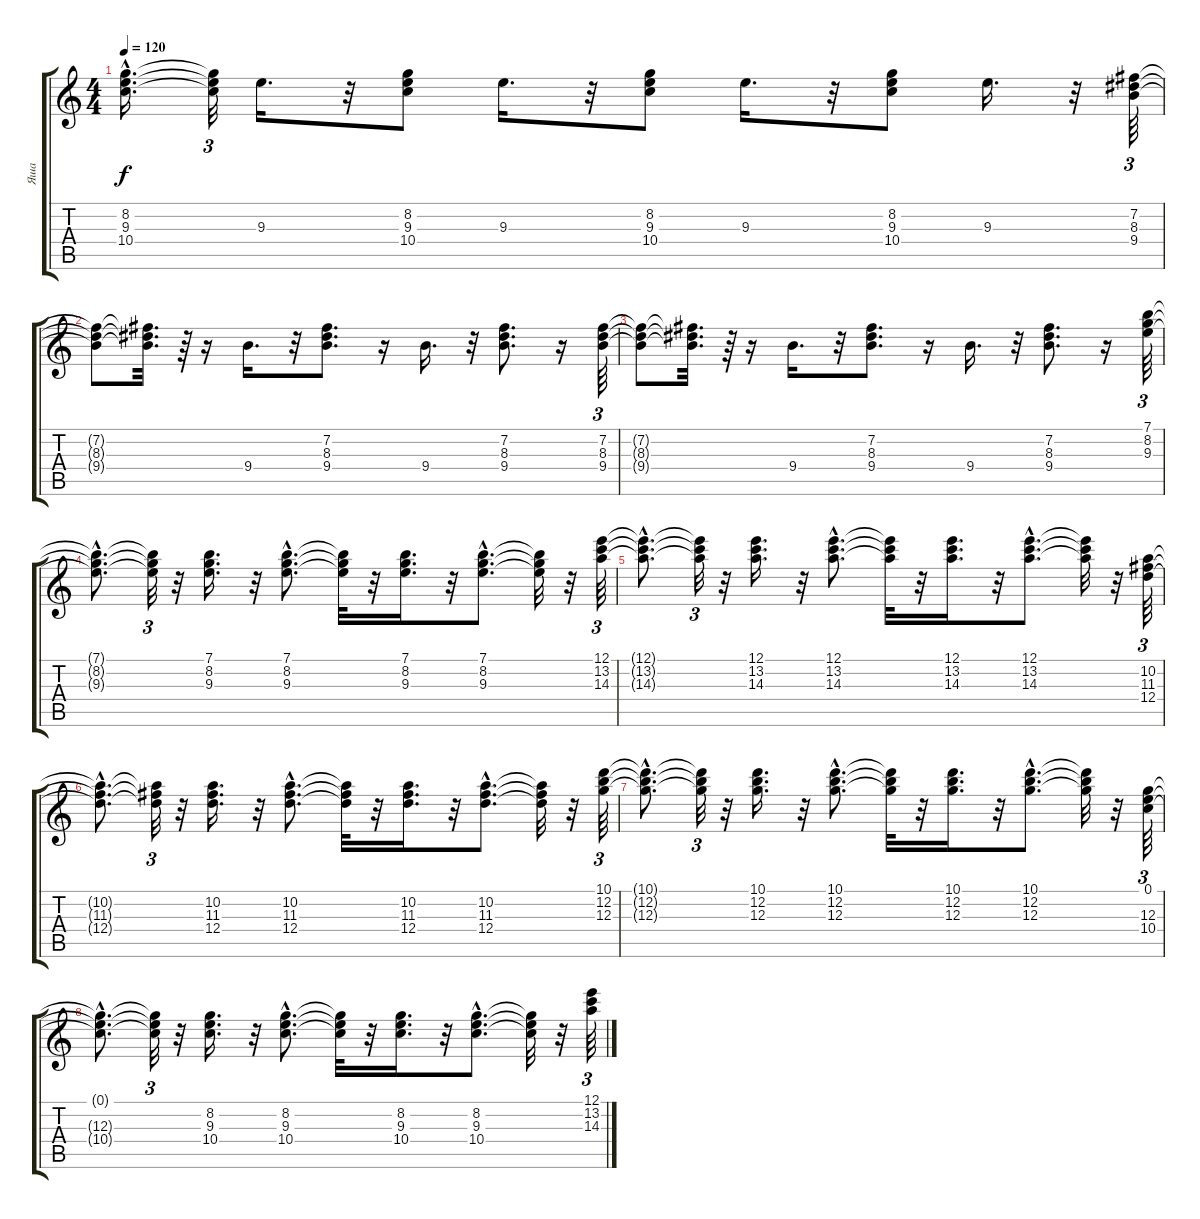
\track ("Яша" "Яша") {instrument acousticguitarnylon}
\staff {score tabs}
\tuning (E4 B3 G3 D3 A2 E2) {hide}
\ts (4 4)
\tempo 120
\clef g2
\ks c
(8.2{hac t} 9.3{hac t} 10.4{hac t}).16{d dy f} (8.2{t} 9.3{t} 10.4{t}).32{tu (3 2)} 9.3.16{d} r.32 (8.2 9.3 10.4).8 9.3.16{d} r.32 (8.2 9.3 10.4).8 9.3.16{d} r.32 (8.2 9.3 10.4).8 9.3.16{d} r.32 (7.2 8.3 9.4).64{tu (3 2)} |
(7.2{t} 8.3{t} 9.4{t}).8 (7.2{t} 8.3{t} 9.4{t}).32{d} r.64 r.16 9.4.16{d} r.32 (7.2 8.3 9.4).8{d} r.16 9.4.16{d} r.32 (7.2 8.3 9.4).8{d} r.16 (7.2 8.3 9.4).64{tu (3 2)} |
(7.2{t} 8.3{t} 9.4{t}).8 (7.2{t} 8.3{t} 9.4{t}).32{d} r.64 r.16 9.4.16{d} r.32 (7.2 8.3 9.4).8{d} r.16 9.4.16{d} r.32 (7.2 8.3 9.4).8{d} r.16 (7.1 8.2 9.3).64{tu (3 2)} |
(7.1{hac t} 8.2{hac t} 9.3{hac t}).8{d} (7.1{t} 8.2{t} 9.3{t}).32{tu (3 2)} r.32 (7.1 8.2 9.3).16{d} r.32 (7.1{hac} 8.2{hac} 9.3{hac}).8{d} (7.1{t} 8.2{t} 9.3{t}).32 r.32 (7.1 8.2 9.3).16{d} r.32 (7.1{hac} 8.2{hac} 9.3{hac}).8{d} (7.1{t} 8.2{t} 9.3{t}).32 r.32 (12.1 13.2 14.3).64{tu (3 2)} |
(12.1{hac t} 13.2{hac t} 14.3{hac t}).8{d} (12.1{t} 13.2{t} 14.3{t}).32{tu (3 2)} r.32 (12.1 13.2 14.3).16{d} r.32 (12.1{hac} 13.2{hac} 14.3{hac}).8{d} (12.1{t} 13.2{t} 14.3{t}).32 r.32 (12.1 13.2 14.3).16{d} r.32 (12.1{hac} 13.2{hac} 14.3{hac}).8{d} (12.1{t} 13.2{t} 14.3{t}).32 r.32 (10.2 11.3 12.4).64{tu (3 2)} |
(10.2{hac t} 11.3{hac t} 12.4{hac t}).8{d} (10.2{t} 11.3{t} 12.4{t}).32{tu (3 2)} r.32 (10.2 11.3 12.4).16{d} r.32 (10.2{hac} 11.3{hac} 12.4{hac}).8{d} (10.2{t} 11.3{t} 12.4{t}).32 r.32 (10.2 11.3 12.4).16{d} r.32 (10.2{hac} 11.3{hac} 12.4{hac}).8{d} (10.2{t} 11.3{t} 12.4{t}).32 r.32 (10.1 12.2 12.3).64{tu (3 2)} |
(10.1{hac t} 12.2{hac t} 12.3{hac t}).8{d} (10.1{t} 12.2{t} 12.3{t}).32{tu (3 2)} r.32 (10.1 12.2 12.3).16{d} r.32 (10.1{hac} 12.2{hac} 12.3{hac}).8{d} (10.1{t} 12.2{t} 12.3{t}).32 r.32 (10.1 12.2 12.3).16{d} r.32 (10.1{hac} 12.2{hac} 12.3{hac}).8{d} (10.1{t} 12.2{t} 12.3{t}).32 r.32 (0.1 12.3 10.4).64{tu (3 2)} |
(0.1{hac t} 12.3{hac t} 10.4{hac t}).8{d} (0.1{t} 12.3{t} 10.4{t}).32{tu (3 2)} r.32 (8.2 9.3 10.4).16{d} r.32 (8.2{hac} 9.3{hac} 10.4{hac}).8{d} (8.2{t} 9.3{t} 10.4{t}).32 r.32 (8.2 9.3 10.4).16{d} r.32 (8.2{hac} 9.3{hac} 10.4{hac}).8{d} (8.2{t} 9.3{t} 10.4{t}).32 r.32 (12.1 13.2 14.3).64{tu (3 2)}
